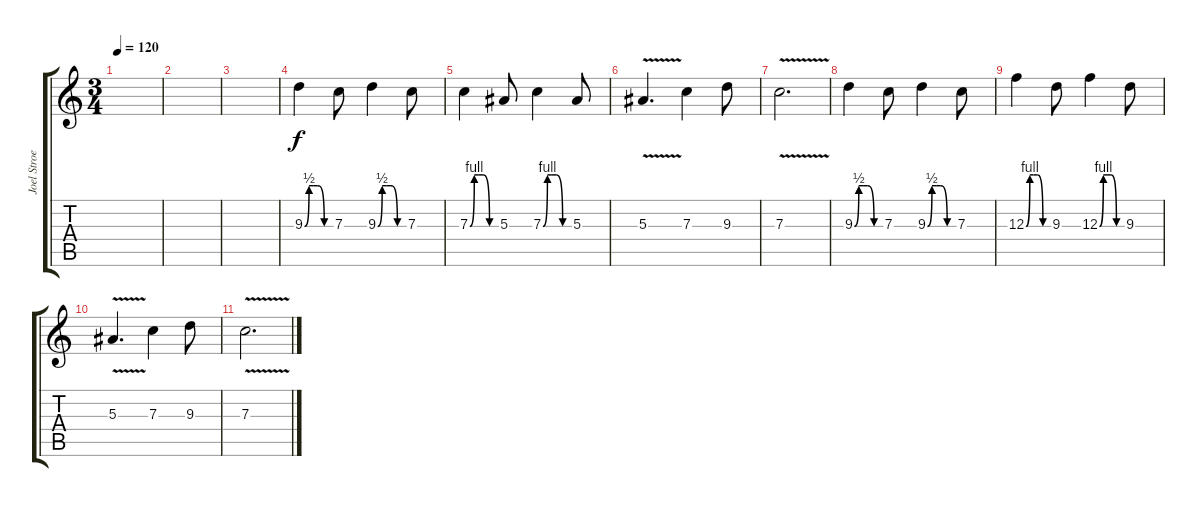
\track ("Joel Stroetzel Lead" "Joel Stroe") {instrument distortionguitar}
\staff {score tabs}
\tuning (D4 A3 F3 C3 G2 C2) {hide}
\ts (3 4)
\tempo 120
\clef g2
\ks c
|
|
|
9.3{be (custom 0 0 10 2 20 2 30 2 45 0 60 0)}.4 7.3.8 9.3{be (custom 0 0 10 2 20 2 30 2 45 0 60 0)}.4 7.3.8 |
7.3{be (custom 0 0 10 4 20 4 30 4 45 0 60 0)}.4 5.3.8 7.3{be (custom 0 0 10 4 20 4 30 4 45 0 60 0)}.4 5.3.8 |
5.3{v}.4{d} 7.3.4 9.3.8 |
7.3{v}.2{d} |
9.3{be (custom 0 0 10 2 20 2 30 2 45 0 60 0)}.4 7.3.8 9.3{be (custom 0 0 10 2 20 2 30 2 45 0 60 0)}.4 7.3.8 |
12.3{be (custom 0 0 10 4 20 4 30 4 45 0 60 0)}.4 9.3.8 12.3{be (custom 0 0 10 4 20 4 30 4 45 0 60 0)}.4 9.3.8 |
5.3{v}.4{d} 7.3.4 9.3.8 |
7.3{v}.2{d}
